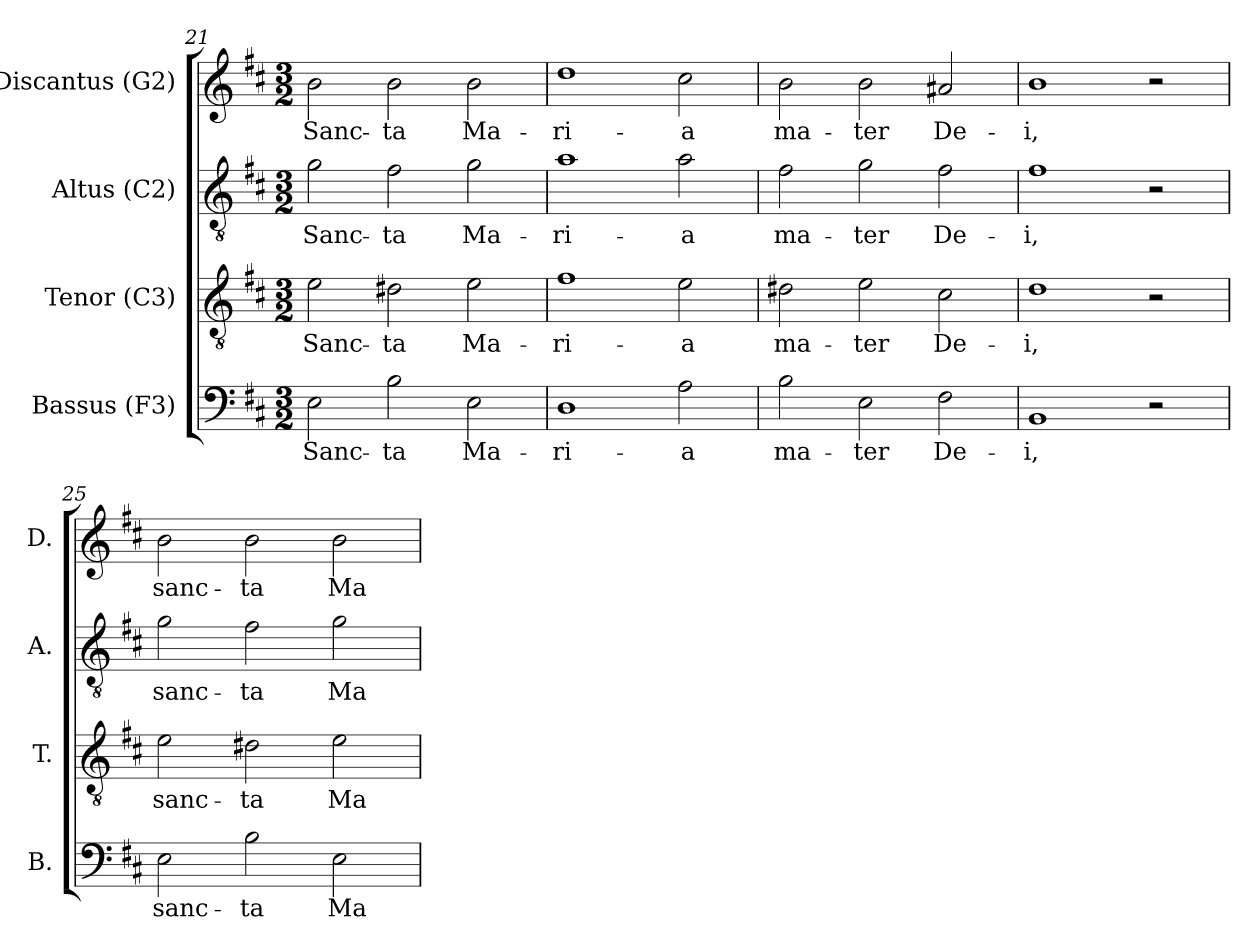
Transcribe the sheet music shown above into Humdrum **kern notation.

**kern	**text	**kern	**text	**kern	**text	**kern	**text
*part4	*part4	*part3	*part3	*part2	*part2	*part1	*part1
*staff4	*staff4	*staff3	*staff3	*staff2	*staff2	*staff1	*staff1
*I"Bassus (F3)	*	*I"Tenor (C3)	*	*I"Altus (C2)	*	*I"Discantus (G2)	*
*I'B.	*	*I'T.	*	*I'A.	*	*I'D.	*
*clefF4	*	*clefGv2	*	*clefGv2	*	*clefG2	*
*	*	*ITrd7c12	*	*ITrd7c12	*	*	*
*k[f#c#]	*	*k[f#c#]	*	*k[f#c#]	*	*k[f#c#]	*
*D:	*	*D:	*	*D:	*	*D:	*
*M3/2	*	*M3/2	*	*M3/2	*	*M3/2	*
=21	=21	=21	=21	=21	=21	=21	=21
!	!LO:LY:b:color=#000000	!	!	!	!	!	!
!	!	!	!LO:LY:b:color=#000000	!	!	!	!
!	!	!	!	!	!LO:LY:b:color=#000000	!	!
!	!	!	!	!	!	!	!LO:LY:b:color=#000000
2Ei\	Sanc-	2Ei\	Sanc-	2Gi\	Sanc-	2bi\	Sanc-
!	!LO:LY:b:color=#000000	!	!	!	!	!	!
!	!	!	!LO:LY:b:color=#000000	!	!	!	!
!	!	!	!	!	!LO:LY:b:color=#000000	!	!
!	!	!	!	!	!	!	!LO:LY:b:color=#000000
2Bi\	-ta	2D#Xi\	-ta	2F#i\	-ta	2bi\	-ta
!	!LO:LY:b:color=#000000	!	!	!	!	!	!
!	!	!	!LO:LY:b:color=#000000	!	!	!	!
!	!	!	!	!	!LO:LY:b:color=#000000	!	!
!	!	!	!	!	!	!	!LO:LY:b:color=#000000
2Ei\	Ma-	2Ei\	Ma-	2Gi\	Ma-	2bi\	Ma-
=22	=22	=22	=22	=22	=22	=22	=22
!	!LO:LY:b:color=#000000	!	!	!	!	!	!
!	!	!	!LO:LY:b:color=#000000	!	!	!	!
!	!	!	!	!	!LO:LY:b:color=#000000	!	!
!	!	!	!	!	!	!	!LO:LY:b:color=#000000
1Di	-ri-	1F#i	-ri-	1Ai	-ri-	1ddi	-ri-
!	!LO:LY:b:color=#000000	!	!	!	!	!	!
!	!	!	!LO:LY:b:color=#000000	!	!	!	!
!	!	!	!	!	!LO:LY:b:color=#000000	!	!
!	!	!	!	!	!	!	!LO:LY:b:color=#000000
2Ai\	-a	2Ei\	-a	2Ai\	-a	2cc#i\	-a
=23	=23	=23	=23	=23	=23	=23	=23
!	!LO:LY:b:color=#000000	!	!	!	!	!	!
!	!	!	!LO:LY:b:color=#000000	!	!	!	!
!	!	!	!	!	!LO:LY:b:color=#000000	!	!
!	!	!	!	!	!	!	!LO:LY:b:color=#000000
2Bi\	ma-	2D#Xi\	ma-	2F#i\	ma-	2bi\	ma-
!	!LO:LY:b:color=#000000	!	!	!	!	!	!
!	!	!	!LO:LY:b:color=#000000	!	!	!	!
!	!	!	!	!	!LO:LY:b:color=#000000	!	!
!	!	!	!	!	!	!	!LO:LY:b:color=#000000
2Ei\	-ter	2Ei\	-ter	2Gi\	-ter	2bi\	-ter
!	!LO:LY:b:color=#000000	!	!	!	!	!	!
!	!	!	!LO:LY:b:color=#000000	!	!	!	!
!	!	!	!	!	!LO:LY:b:color=#000000	!	!
!	!	!	!	!	!	!	!LO:LY:b:color=#000000
2F#i\	De-	2C#i\	De-	2F#i\	De-	2a#Xi/	De-
=24	=24	=24	=24	=24	=24	=24	=24
!	!LO:LY:b:color=#000000	!	!	!	!	!	!
!	!	!	!LO:LY:b:color=#000000	!	!	!	!
!	!	!	!	!	!LO:LY:b:color=#000000	!	!
!	!	!	!	!	!	!	!LO:LY:b:color=#000000
1BBi	-i,	1Di	-i,	1F#i	-i,	1bi	-i,
2r	.	2r	.	2r	.	2r	.
=25	=25	=25	=25	=25	=25	=25	=25
!	!LO:LY:b:color=#000000	!	!	!	!	!	!
!	!	!	!LO:LY:b:color=#000000	!	!	!	!
!	!	!	!	!	!LO:LY:b:color=#000000	!	!
!	!	!	!	!	!	!	!LO:LY:b:color=#000000
2Ei\	sanc-	2Ei\	sanc-	2Gi\	sanc-	2bi\	sanc-
!	!LO:LY:b:color=#000000	!	!	!	!	!	!
!	!	!	!LO:LY:b:color=#000000	!	!	!	!
!	!	!	!	!	!LO:LY:b:color=#000000	!	!
!	!	!	!	!	!	!	!LO:LY:b:color=#000000
2Bi\	-ta	2D#i\	-ta	2F#i\	-ta	2bi\	-ta
!	!LO:LY:b:color=#000000	!	!	!	!	!	!
!	!	!	!LO:LY:b:color=#000000	!	!	!	!
!	!	!	!	!	!LO:LY:b:color=#000000	!	!
!	!	!	!	!	!	!	!LO:LY:b:color=#000000
2Ei\	Ma-	2Ei\	Ma-	2Gi\	Ma-	2bi\	Ma-
=	=	=	=	=	=	=	=
*-	*-	*-	*-	*-	*-	*-	*-
